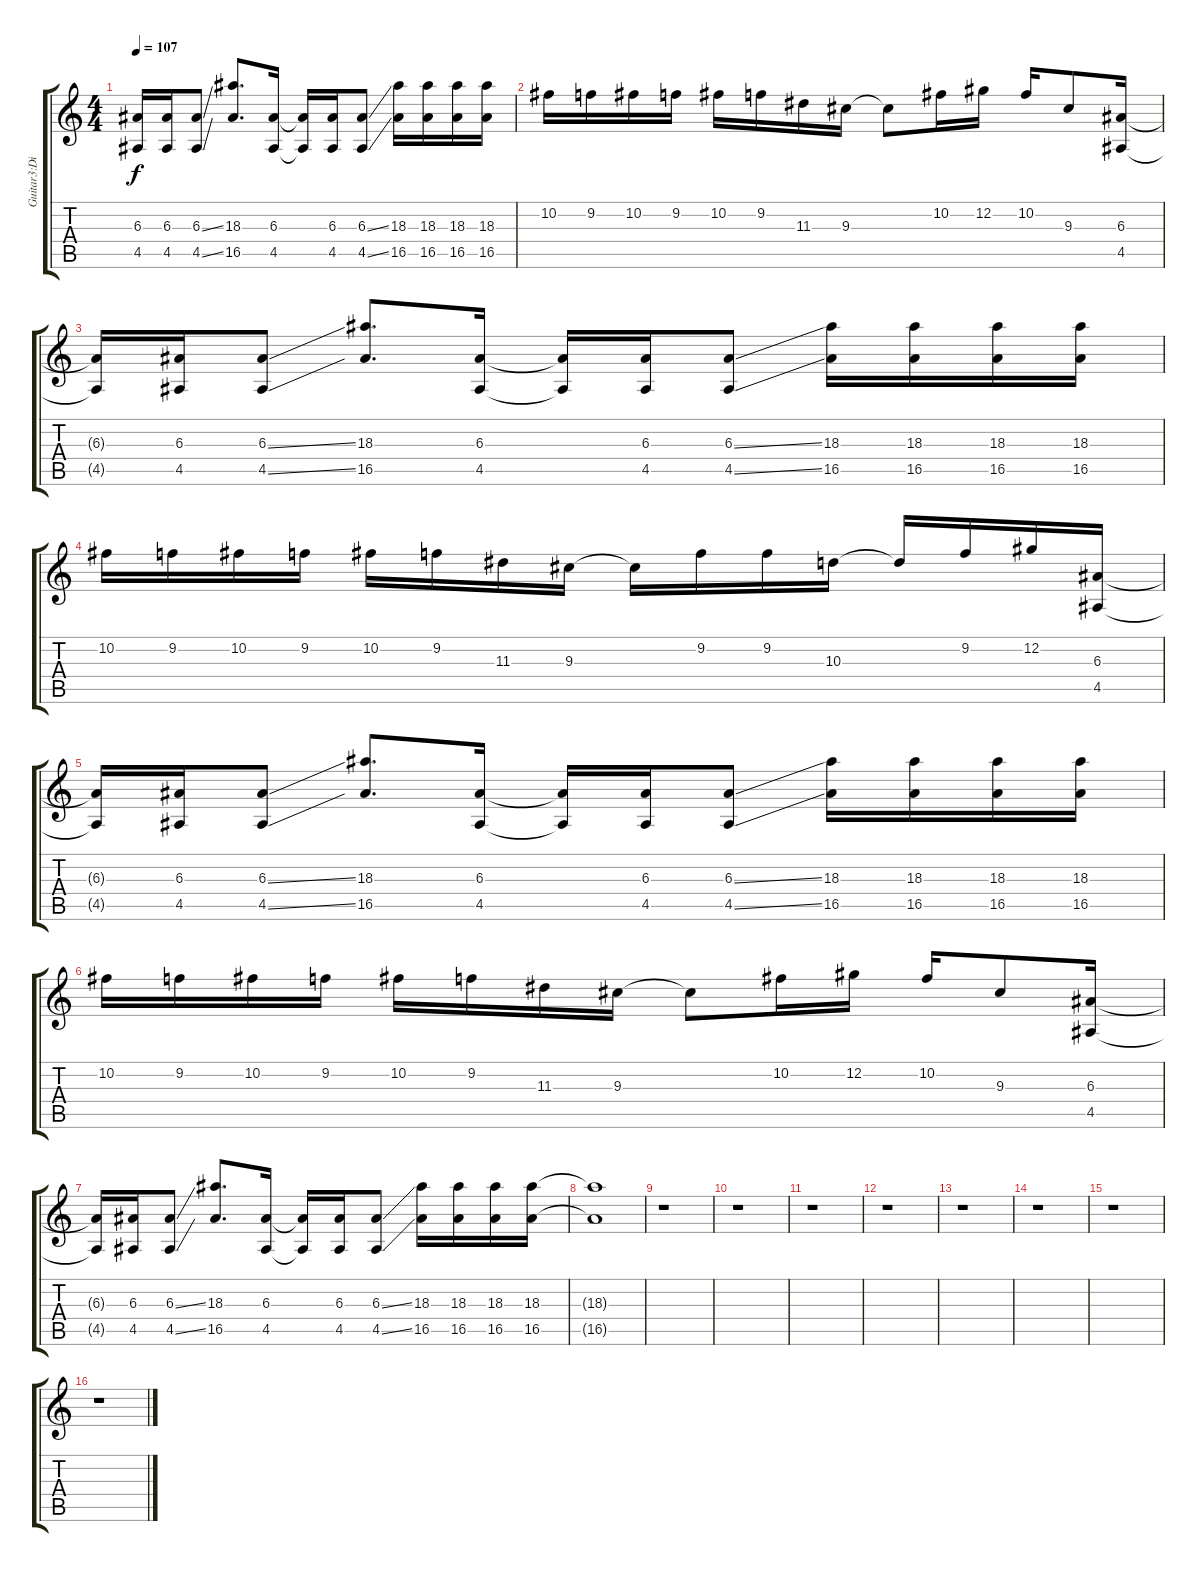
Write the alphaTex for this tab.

\track ("Guitar3:Distortion<1 Half Down, 6th=B>" "Guitar3:Di") {instrument distortionguitar}
\staff {score tabs}
\tuning (Db4 Ab3 E3 B2 Gb2 B1) {hide}
\ts (4 4)
\tempo 107
\clef g2
\ks c
(6.3{t} 4.5{t}).16{dy f} (6.3 4.5).16 (6.3{ss} 4.5{ss}).8 (18.3 16.5).8{d} (6.3 4.5).16 (6.3{t} 4.5{t}).16 (6.3 4.5).16 (6.3{ss} 4.5{ss}).8 (18.3 16.5).16 (18.3 16.5).16 (18.3 16.5).16 (18.3 16.5).16 |
10.2.16 9.2.16 10.2.16 9.2.16 10.2.16 9.2.16 11.3.16 9.3.16 9.3{t}.8 10.2.16 12.2.16 10.2.16 9.3.8 (6.3 4.5).16 |
(6.3{t} 4.5{t}).16 (6.3 4.5).16 (6.3{ss} 4.5{ss}).8 (18.3 16.5).8{d} (6.3 4.5).16 (6.3{t} 4.5{t}).16 (6.3 4.5).16 (6.3{ss} 4.5{ss}).8 (18.3 16.5).16 (18.3 16.5).16 (18.3 16.5).16 (18.3 16.5).16 |
10.2.16 9.2.16 10.2.16 9.2.16 10.2.16 9.2.16 11.3.16 9.3.16 9.3{t}.16 9.2.16 9.2.16 10.3.16 10.3{t}.16 9.2.16 12.2.16 (6.3 4.5).16 |
(6.3{t} 4.5{t}).16 (6.3 4.5).16 (6.3{ss} 4.5{ss}).8 (18.3 16.5).8{d} (6.3 4.5).16 (6.3{t} 4.5{t}).16 (6.3 4.5).16 (6.3{ss} 4.5{ss}).8 (18.3 16.5).16 (18.3 16.5).16 (18.3 16.5).16 (18.3 16.5).16 |
10.2.16 9.2.16 10.2.16 9.2.16 10.2.16 9.2.16 11.3.16 9.3.16 9.3{t}.8 10.2.16 12.2.16 10.2.16 9.3.8 (6.3 4.5).16 |
(6.3{t} 4.5{t}).16 (6.3 4.5).16 (6.3{ss} 4.5{ss}).8 (18.3 16.5).8{d} (6.3 4.5).16 (6.3{t} 4.5{t}).16 (6.3 4.5).16 (6.3{ss} 4.5{ss}).8 (18.3 16.5).16 (18.3 16.5).16 (18.3 16.5).16 (18.3 16.5).16 |
(18.3{t} 16.5{t}).1 |
r.1 |
r.1 |
r.1 |
r.1 |
r.1 |
r.1 |
r.1 |
r.1
